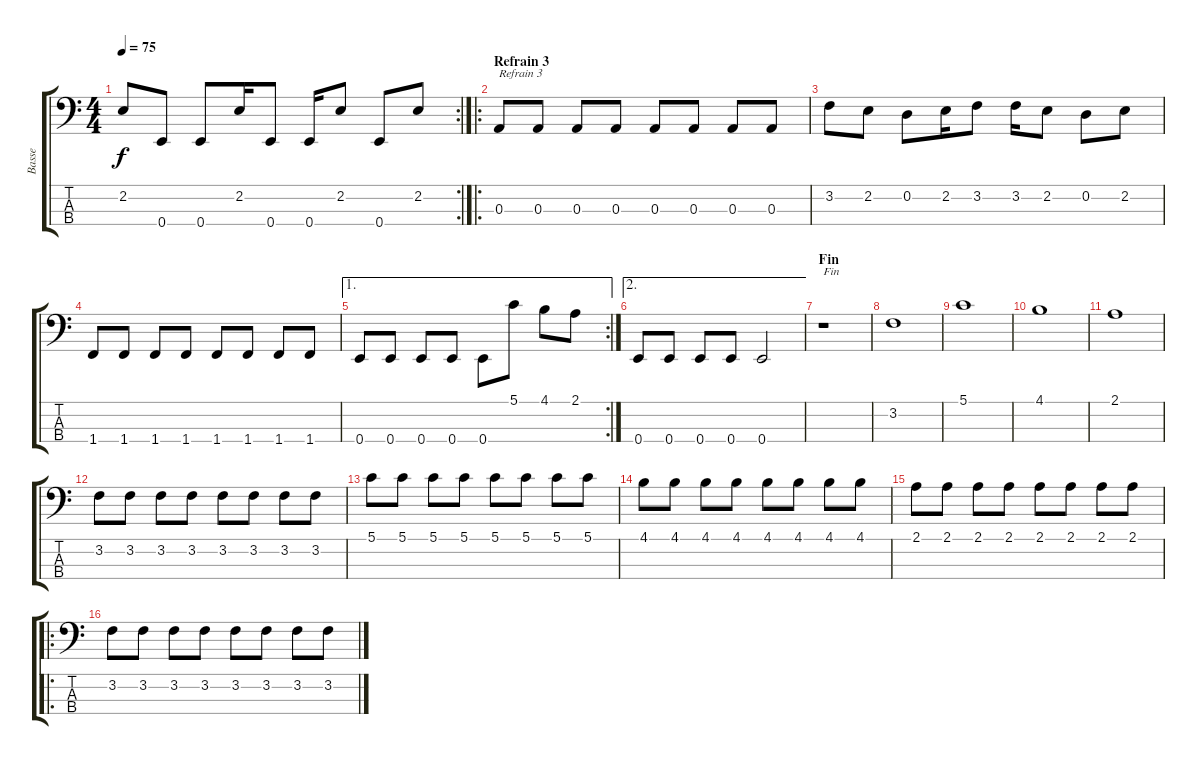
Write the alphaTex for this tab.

\track ("Basse" "Basse") {instrument electricbassfinger}
\staff {score tabs}
\tuning (G2 D2 A1 E1) {hide}
\rc 2
\ts (4 4)
\tempo 75
\clef f4
\ks c
2.2.8{dy f} 0.4.8 0.4.8 2.2.16 0.4.8 0.4.16 2.2.8 0.4.8 2.2.8 |
\ro
\section ("" "Refrain 3")
0.3.8{txt "Refrain 3"} 0.3.8 0.3.8 0.3.8 0.3.8 0.3.8 0.3.8 0.3.8 |
3.2.8 2.2.8 0.2.8 2.2.16 3.2.8 3.2.16 2.2.8 0.2.8 2.2.8 |
1.4.8 1.4.8 1.4.8 1.4.8 1.4.8 1.4.8 1.4.8 1.4.8 |
\ae 1
\rc 2
0.4.8 0.4.8 0.4.8 0.4.8 0.4.8 5.1.8 4.1.8 2.1.8 |
\ae 2
0.4.8 0.4.8 0.4.8 0.4.8 0.4.2 |
\section ("" "Fin")
r.1{txt "Fin"} |
3.2.1 |
5.1.1 |
4.1.1 |
2.1.1 |
3.2.8 3.2.8 3.2.8 3.2.8 3.2.8 3.2.8 3.2.8 3.2.8 |
5.1.8 5.1.8 5.1.8 5.1.8 5.1.8 5.1.8 5.1.8 5.1.8 |
4.1.8 4.1.8 4.1.8 4.1.8 4.1.8 4.1.8 4.1.8 4.1.8 |
2.1.8 2.1.8 2.1.8 2.1.8 2.1.8 2.1.8 2.1.8 2.1.8 |
\ro
3.2.8 3.2.8 3.2.8 3.2.8 3.2.8 3.2.8 3.2.8 3.2.8
